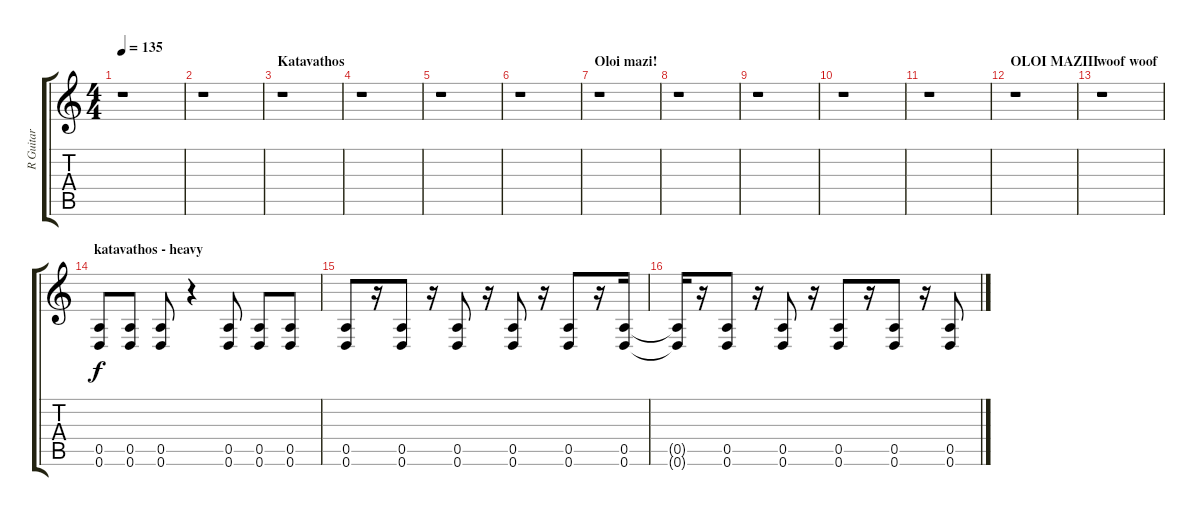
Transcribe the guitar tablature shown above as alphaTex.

\track ("R Guitar" "R Guitar") {instrument distortionguitar}
\staff {score tabs}
\tuning (E4 B3 G3 D3 A2 D2) {hide}
\ts (4 4)
\tempo 135
\clef g2
\ks c
r.1{dy f} |
r.1 |
\section ("" "Katavathos")
r.1 |
r.1 |
r.1 |
r.1 |
\section ("" "Oloi mazi!")
r.1 |
r.1 |
r.1 |
r.1 |
r.1 |
\section ("" "OLOI MAZIII")
r.1 |
\section ("" "woof woof")
r.1 |
\section ("" "katavathos - heavy")
(0.5 0.6).8 (0.5 0.6).8 (0.5 0.6).8 r.4 (0.5 0.6).8 (0.5 0.6).8 (0.5 0.6).8 |
(0.5 0.6).8 r.16 (0.5 0.6).8 r.16 (0.5 0.6).8 r.16 (0.5 0.6).8 r.16 (0.5 0.6).8 r.16 (0.5 0.6).16 |
(0.5{t} 0.6{t}).16 r.16 (0.5 0.6).8 r.16 (0.5 0.6).8 r.16 (0.5 0.6).8 r.16 (0.5 0.6).8 r.16 (0.5 0.6).8
